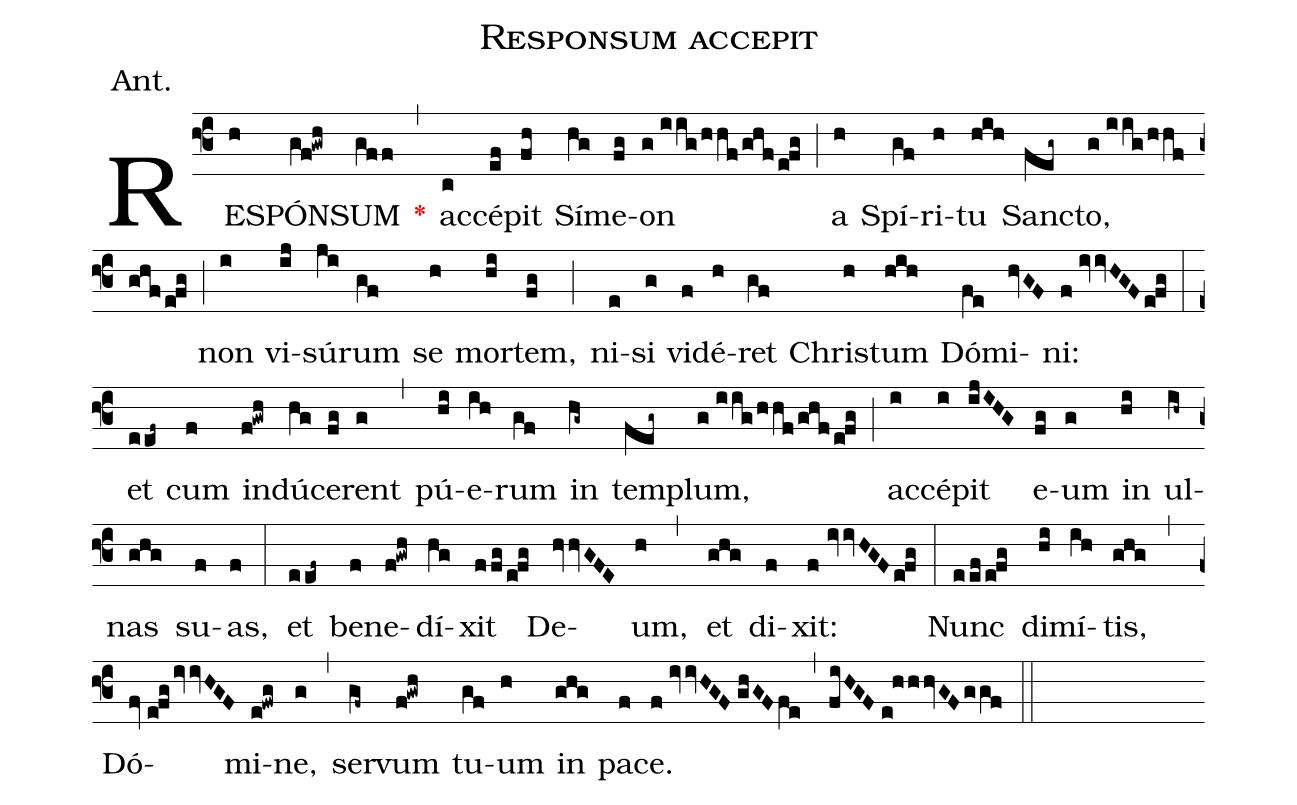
name:Responsum accepit;
annotation:Ant.;
mode:II.;
office-part:Antiphon;
%%
(f3) RES(h)PÓN(gf!gwh)SUM(gff) <v>\red{*}</v>(,) ac(c)cé(ef)pit(fh) Sí(hg)me(fg)on(g//iig/hhf/ghf/e!fg) (;) a(h) Spí(gf)ri(h)tu(hih) Sanc(feg~)to,(g//iig/hhf/ghf/e!fg) (;) non(i) vi(ij)sú(ji)rum(gf) se(h) mor(hi)tem,(fg) (;) ni(e)si(g) vi(f)dé(h)ret(gf) Chris(h)tum(hih) Dó(fe)mi(hvGF)ni:(f//ivvHGFe!fg) (:) et(eef~) cum(f) in(f!gwh)dú(hg)ce(fg)rent(g) (,) pú(hi)e(ih)rum(gf) in(hg~) temp(feg~)lum,(g//iig/hhf/ghf/e!fg) (;) ac(i)cé(i)pit(ijIHG) e(fg)um(g) in(hi) ul(ih~)nas(ghg) su(f)as,(f) (:) et(eef~) be(f)ne(f!gwh)dí(hg)xit(ffg/e!fg) De(hvvGFE)um,(h) (,) et(ghg) di(f)xit:(f//ivvHGF/e!fg) (:) Nunc(eef/e!fg) di(hi)mí(ih)tis,(ghg) (,) Dó(fv///e!fgivvHGF)mi(e!fwg)ne,(g) (,) ser(gf~)vum(f!gwh) tu(gf)um(h) in(ghg) pa(f)ce.(f//ivvHGF//ghGF/fe) (,) (fiHGF//e!hhhvGF/ggf) (::)
